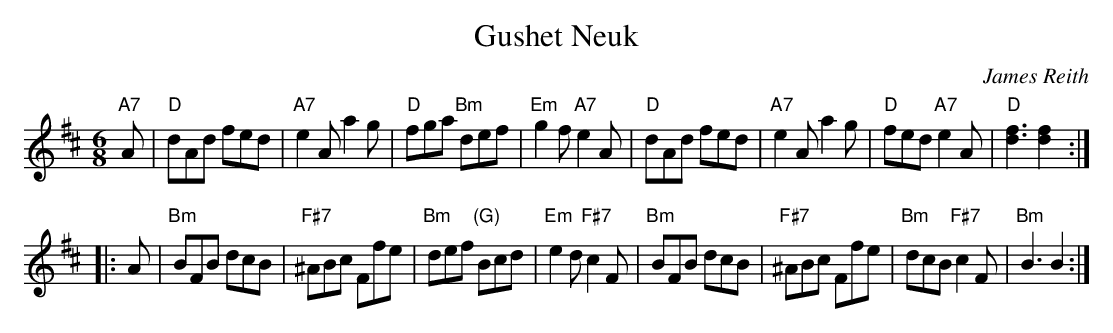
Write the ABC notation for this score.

X:1
T: Gushet Neuk
C: James Reith
M: 6/8
L: 1/8
K: D
"A7"A \
| "D"dAd fed | "A7"e2A a2g | "D"fga "Bm"def | "Em"g2f "A7"e2A \
| "D"dAd fed | "A7"e2A a2g | "D"fed "A7"e2A | "D"[f3d3] [f2d2] :|
|: A \
| "Bm"BFB dcB | "F#7"^ABc Ffe | "Bm"def "(G)"Bcd | "Em"e2d "F#7"c2F \
| "Bm"BFB dcB | "F#7"^ABc Ffe | "Bm"dcB "F#7"c2F | "Bm"B3 B2 :|
